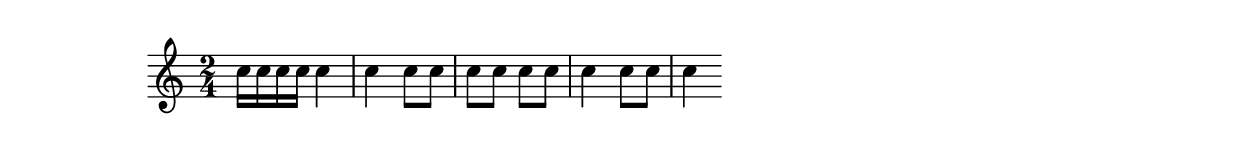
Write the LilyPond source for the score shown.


\version "2.1.28"
\header {
    
texidoc = "Notes that are shorter than the common shortest note get a
space (i.e. without the space needed for the note) proportional to
their duration. So, the 16th notes get 1/2 of the space of an eigth note.
The total distance for a 16th (which includes note head) is 3/4 of the
eighth note. "

}

\score { \notes \relative c''
{
    \time 2/4 
    c16 c c c c4 c4
    c8 c8 c8 c8
    c8 c8 c4
    c8 c8 c4

}

	 \paper { raggedright = ##t}
}

